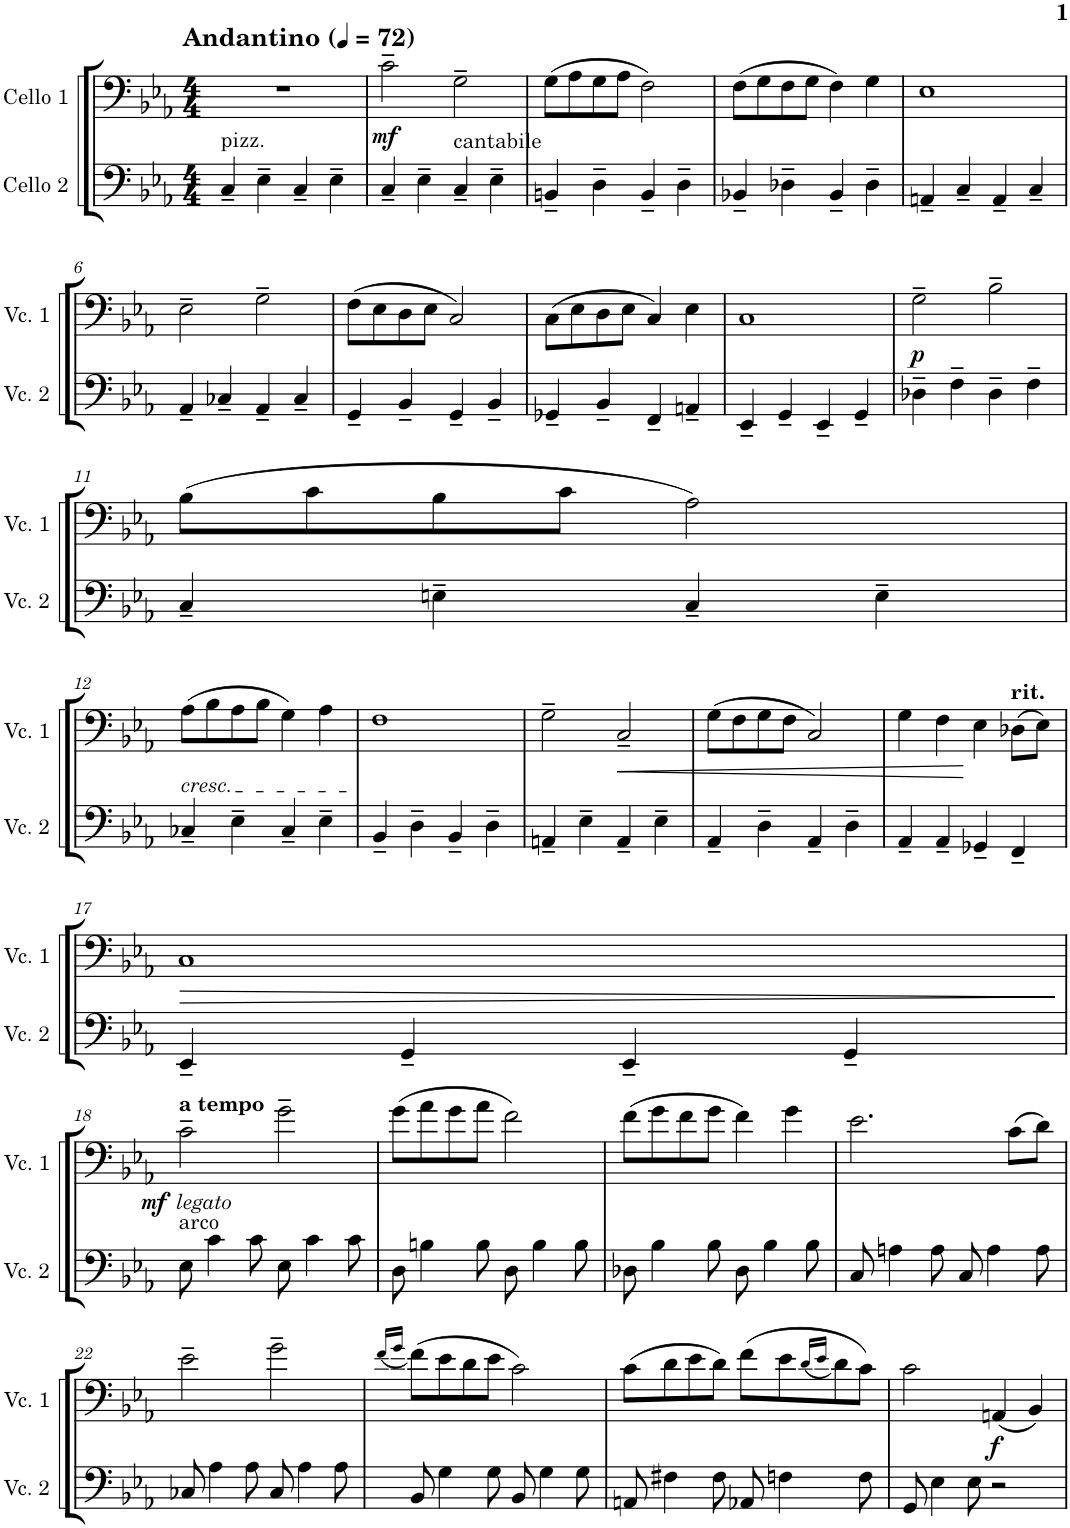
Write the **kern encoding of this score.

**kern	**kern	**dynam
*part2	*part1	*part1
*staff2	*staff1	*staff1
*I"Cello 2	*I"Cello 1	*
*clefF4	*clefF4	*
*k[b-e-a-]	*k[b-e-a-]	*
*M4/4	*M4/4	*
*MM72	*MM72	*
=1	=1	=1
!	!LO:TX:a:B:t=Andantino	!
!LO:TX:a:t=pizz.	!	!
4C~/	1r	.
4E-~\	.	.
4C~/	.	.
4E-~\	.	.
=2	=2	=2
!	!	!LO:DY:b
4C~/	2c~\	mf
4E-~\	.	.
!	!LO:TX:b:t=cantabile	!
4C~/	2G~\	.
4E-~\	.	.
=3	=3	=3
4BBn~/	(8G\L	.
.	8A-\	.
4D~\	8G\	.
.	8A-\J	.
4BB~/	2F\)	.
4D~\	.	.
=4	=4	=4
4BB-X~/	(8F\L	.
.	8G\	.
4D-X~\	8F\	.
.	8G\J	.
4BB-~/	4F\)	.
4D-~\	4G\	.
=5	=5	=5
4AAn~/	1E-	.
4C~/	.	.
4AA~/	.	.
4C~/	.	.
!!LO:LB:g=z
=6	=6	=6
4AA-~/	2E-~\	.
4C-X~/	.	.
4AA-~/	2G~\	.
4C-~/	.	.
=7	=7	=7
4GG~/	(8F\L	.
.	8E-\	.
4BB-~/	8D\	.
.	8E-\J	.
4GG~/	2C/)	.
4BB-~/	.	.
=8	=8	=8
4GG-X~/	(8C\L	.
.	8E-\	.
4BB-~/	8D\	.
.	8E-\J	.
4FF~/	4C/)	.
4AAn~/	4E-\	.
=9	=9	=9
4EE-~/	1C	.
4GG~/	.	.
4EE-~/	.	.
4GG~/	.	.
=10	=10	=10
!	!	!LO:DY:b
4D-X~\	2G~\	p
4F~\	.	.
4D-~\	2B-~\	.
4F~\	.	.
!!LO:LB:g=z
=11	=11	=11
4C~/	(8B-\L	.
.	8c\	.
4En~\	8B-\	.
.	8c\J	.
4C~/	2A-\)	.
4E~\	.	.
!!LO:LB:g=z
=12	=12	=12
!	!LO:TX:b:i:t=cresc.	!
4C-X~/	(8A-\L	.
.	8B-\	.
4E-~\	8A-\	.
.	8B-\J	.
4C-~/	4G\)	.
4E-~\	4A-\	.
=13	=13	=13
4BB-~/	1F	.
4D~\	.	.
4BB-~/	.	.
4D~\	.	.
=14	=14	=14
4AAn~/	2G~\	.
4E-~\	.	.
!	!	!LO:HP:b
4AA~/	2C~/	<
4E-~\	.	.
=15	=15	=15
4AA-~/	(8G\L	.
.	8F\	.
4D~\	8G\	.
.	8F\J	.
4AA-~/	2C/)	.
4D~\	.	.
=16	=16	=16
4AA-~/	4G\	.
4AA-~/	4F\	.
4GG-X~/	4E-\	[
!	!LO:TX:a:B:t=rit.	!
4FF~/	(8D-X\L	.
.	8E-\J)	.
!!LO:LB:g=z
=17	=17	=17
!	!	!LO:HP:b
4EE-~/	1C	>
4GG~/	.	.
4EE-~/	.	.
4GG~/	.	.
.	.	]
!!LO:LB:g=z
=18	=18	=18
!	!LO:TX:a:B:t=a tempo	!
!LO:TX:a:t=arco	!	!
!	!	!LO:DY:b
!	!	!LO:DY:n=1:b
8E-\	2c~\	mf other-dynamics
4c\	.	.
8c\	.	.
8E-\	2g~\	.
4c\	.	.
8c\	.	.
=19	=19	=19
8D\	(8g\L	.
4Bn\	8a-\	.
.	8g\	.
8B\	8a-\J	.
8D\	2f\)	.
4B\	.	.
8B\	.	.
=20	=20	=20
8D-X\	(8f\L	.
4B-\	8g\	.
.	8f\	.
8B-\	8g\J	.
8D-\	4f\)	.
4B-\	.	.
.	4g\	.
8B-\	.	.
=21	=21	=21
8C/	2.e-\	.
4An\	.	.
8A\	.	.
8C/	.	.
4A\	.	.
.	(8c\L	.
8A\	8d\J)	.
!!LO:LB:g=z
=22	=22	=22
8C-X/	2e-~\	.
4A-\	.	.
8A-\	.	.
8C-/	2g~\	.
4A-\	.	.
8A-\	.	.
=23	=23	=23
.	(16qf/LL	.
.	16qg/JJ	.
8BB-/	(8f\L)	.
4G\	8e-\	.
.	8d\	.
8G\	8e-\J	.
8BB-/	2c\)	.
4G\	.	.
8G\	.	.
=24	=24	=24
8AAn/	(8c\L	.
4F#X\	8d\	.
.	8e-\	.
8F#\	8d\J)	.
8AA-X/	(8f\L	.
4Fn\	8e-\	.
.	(16qd/LL	.
.	16qe-/JJ	.
.	8d\)	.
8F\	8c\J)	.
=25	=25	=25
8GG/	2c\	.
4E-\	.	.
8E-\	.	.
!	!	!LO:DY:b
2r	(4AAn/	f
.	4BB-/)	.
=	=	=
*-	*-	*-
